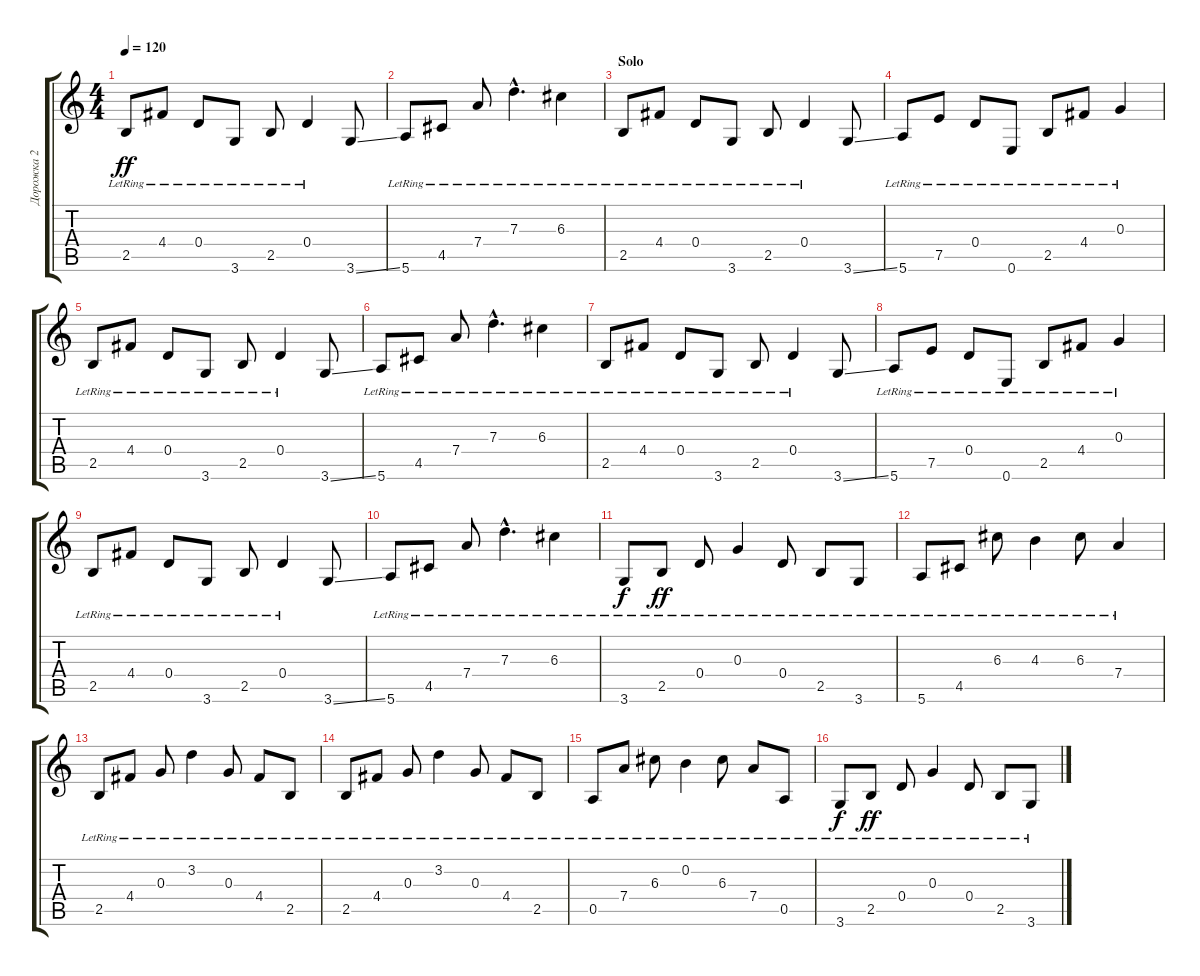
\track ("Дорожка 2" "Дорожка 2") {instrument acousticguitarsteel}
\staff {score tabs}
\tuning (E4 B3 G3 D3 A2 E2) {hide}
\ts (4 4)
\tempo 120
\clef g2
\ks c
2.5{lr}.8{dy ff} 4.4{lr}.8 0.4{lr}.8 3.6{lr}.8 2.5{lr}.8 0.4{lr}.4 3.6{ss}.8 |
5.6{lr}.8 4.5{lr}.8 7.4{lr}.8 7.3{hac lr}.4{d} 6.3{lr}.4 |
\section ("" "Solo")
2.5{lr}.8 4.4{lr}.8 0.4{lr}.8 3.6{lr}.8 2.5{lr}.8 0.4{lr}.4 3.6{ss}.8 |
5.6{lr}.8 7.5{lr}.8 0.4{lr}.8 0.6{lr}.8 2.5{lr}.8 4.4{lr}.8 0.3{lr}.4 |
2.5{lr}.8 4.4{lr}.8 0.4{lr}.8 3.6{lr}.8 2.5{lr}.8 0.4{lr}.4 3.6{ss}.8 |
5.6{lr}.8 4.5{lr}.8 7.4{lr}.8 7.3{hac lr}.4{d} 6.3{lr}.4 |
2.5{lr}.8 4.4{lr}.8 0.4{lr}.8 3.6{lr}.8 2.5{lr}.8 0.4{lr}.4 3.6{ss}.8 |
5.6{lr}.8 7.5{lr}.8 0.4{lr}.8 0.6{lr}.8 2.5{lr}.8 4.4{lr}.8 0.3{lr}.4 |
2.5{lr}.8 4.4{lr}.8 0.4{lr}.8 3.6{lr}.8 2.5{lr}.8 0.4{lr}.4 3.6{ss}.8 |
5.6{lr}.8 4.5{lr}.8 7.4{lr}.8 7.3{hac lr}.4{d} 6.3{lr}.4 |
3.6{lr}.8{dy f} 2.5{lr}.8{dy ff} 0.4{lr}.8 0.3{lr}.4 0.4{lr}.8 2.5{lr}.8 3.6{lr}.8 |
5.6{lr}.8 4.5{lr}.8 6.3{lr}.8 4.3{lr}.4 6.3{lr}.8 7.4{lr}.4 |
2.5{lr}.8 4.4{lr}.8 0.3{lr}.8 3.2{lr}.4 0.3{lr}.8 4.4{lr}.8 2.5{lr}.8 |
2.5{lr}.8 4.4{lr}.8 0.3{lr}.8 3.2{lr}.4 0.3{lr}.8 4.4{lr}.8 2.5{lr}.8 |
0.5{lr}.8 7.4{lr}.8 6.3{lr}.8 0.2{lr}.4 6.3{lr}.8 7.4{lr}.8 0.5{lr}.8 |
3.6{lr}.8{dy f} 2.5{lr}.8{dy ff} 0.4{lr}.8 0.3{lr}.4 0.4{lr}.8 2.5{lr}.8 3.6{lr}.8
